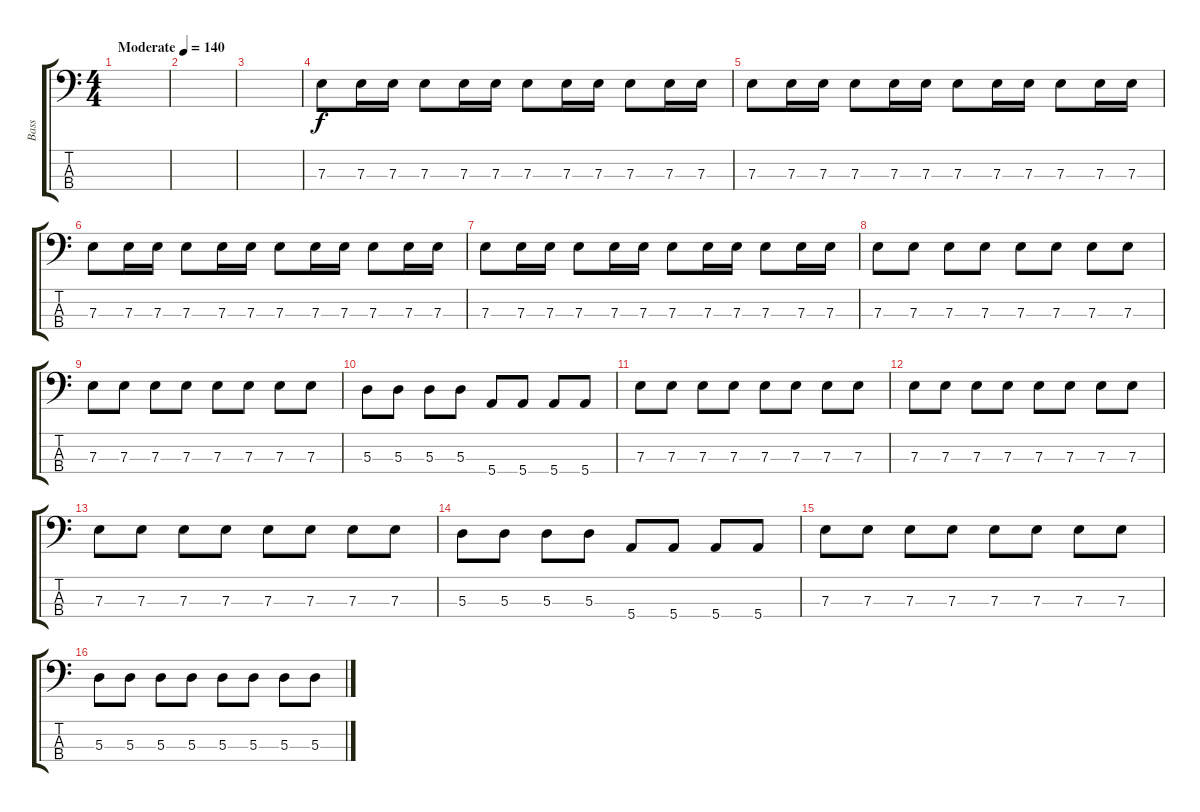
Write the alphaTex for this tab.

\track ("Bass" "Bass") {instrument electricbasspick}
\staff {score tabs}
\tuning (G2 D2 A1 E1) {hide}
\ts (4 4)
\tempo (140 "Moderate")
\clef f4
\ks c
|
|
|
7.3.8 7.3.16 7.3.16 7.3.8 7.3.16 7.3.16 7.3.8 7.3.16 7.3.16 7.3.8 7.3.16 7.3.16 |
7.3.8 7.3.16 7.3.16 7.3.8 7.3.16 7.3.16 7.3.8 7.3.16 7.3.16 7.3.8 7.3.16 7.3.16 |
7.3.8 7.3.16 7.3.16 7.3.8 7.3.16 7.3.16 7.3.8 7.3.16 7.3.16 7.3.8 7.3.16 7.3.16 |
7.3.8 7.3.16 7.3.16 7.3.8 7.3.16 7.3.16 7.3.8 7.3.16 7.3.16 7.3.8 7.3.16 7.3.16 |
7.3.8 7.3.8 7.3.8 7.3.8 7.3.8 7.3.8 7.3.8 7.3.8 |
7.3.8 7.3.8 7.3.8 7.3.8 7.3.8 7.3.8 7.3.8 7.3.8 |
5.3.8 5.3.8 5.3.8 5.3.8 5.4.8 5.4.8 5.4.8 5.4.8 |
7.3.8 7.3.8 7.3.8 7.3.8 7.3.8 7.3.8 7.3.8 7.3.8 |
7.3.8 7.3.8 7.3.8 7.3.8 7.3.8 7.3.8 7.3.8 7.3.8 |
7.3.8 7.3.8 7.3.8 7.3.8 7.3.8 7.3.8 7.3.8 7.3.8 |
5.3.8 5.3.8 5.3.8 5.3.8 5.4.8 5.4.8 5.4.8 5.4.8 |
7.3.8 7.3.8 7.3.8 7.3.8 7.3.8 7.3.8 7.3.8 7.3.8 |
5.3.8 5.3.8 5.3.8 5.3.8 5.3.8 5.3.8 5.3.8 5.3.8
